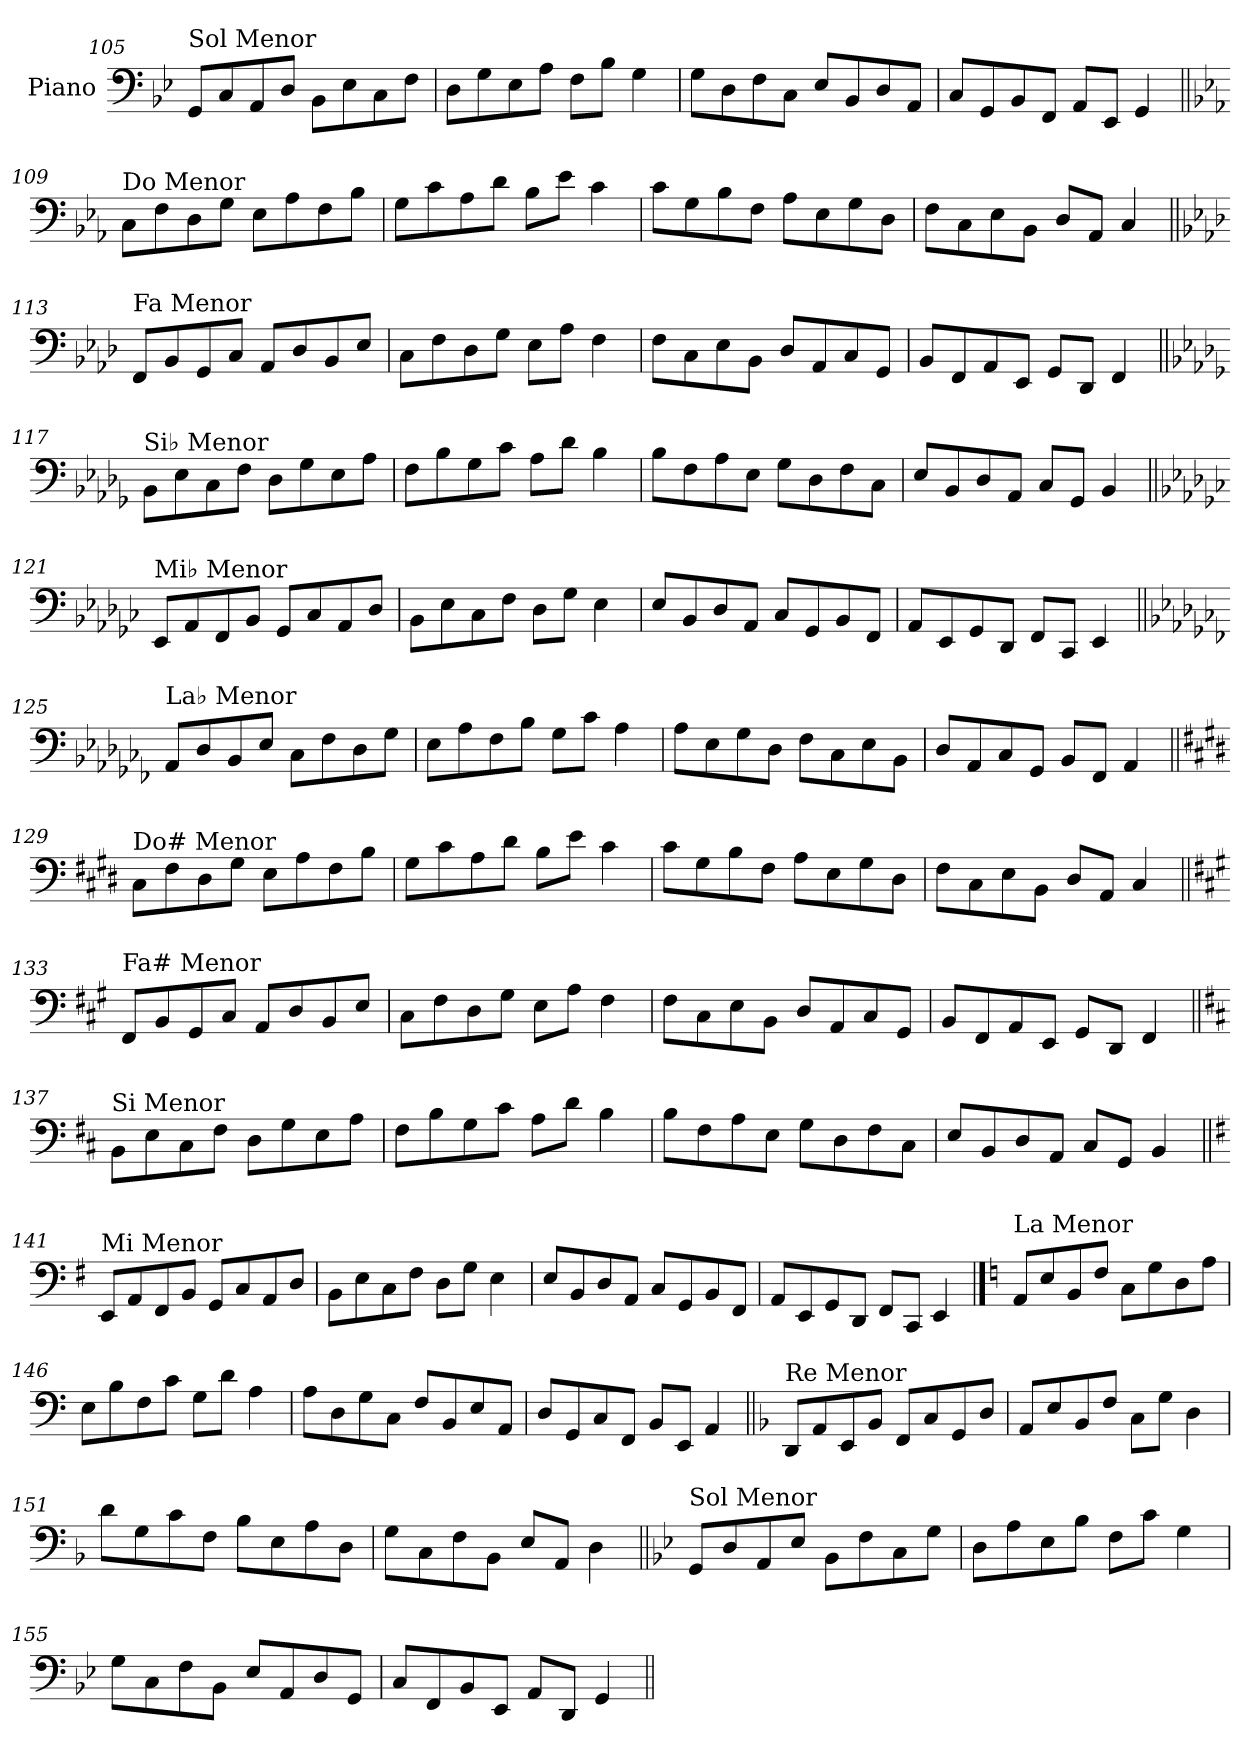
**kern
*part1
*staff1
*I"Piano
*I'Pno.
!!LO:LB:g=z
*clefF4
*k[b-e-]
=105
!LO:TX:a:t=Sol Menor
8GG/L
8C/
8AA/
8D/J
8BB-\L
8E-\
8C\
8F\J
=106
8D\L
8G\
8E-\
8A\J
8F\L
8B-\J
4G\
=107
8G\L
8D\
8F\
8C\J
8E-/L
8BB-/
8D/
8AA/J
=108
8C/L
8GG/
8BB-/
8FF/J
8AA/L
8EE-/J
4GG/
!!LO:LB:g=z
=109||
*k[b-e-a-]
!LO:TX:a:t=Do Menor
8C\L
8F\
8D\
8G\J
8E-\L
8A-\
8F\
8B-\J
=110
8G\L
8c\
8A-\
8d\J
8B-\L
8e-\J
4c\
=111
8c\L
8G\
8B-\
8F\J
8A-\L
8E-\
8G\
8D\J
=112
8F\L
8C\
8E-\
8BB-\J
8D/L
8AA-/J
4C/
!!LO:LB:g=z
=113||
*k[b-e-a-d-]
!LO:TX:a:t=Fa Menor
8FF/L
8BB-/
8GG/
8C/J
8AA-/L
8D-/
8BB-/
8E-/J
=114
8C\L
8F\
8D-\
8G\J
8E-\L
8A-\J
4F\
=115
8F\L
8C\
8E-\
8BB-\J
8D-/L
8AA-/
8C/
8GG/J
=116
8BB-/L
8FF/
8AA-/
8EE-/J
8GG/L
8DD-/J
4FF/
!!LO:LB:g=z
=117||
*k[b-e-a-d-g-]
!LO:TX:a:t=Si♭ Menor
8BB-\L
8E-\
8C\
8F\J
8D-\L
8G-\
8E-\
8A-\J
=118
8F\L
8B-\
8G-\
8c\J
8A-\L
8d-\J
4B-\
=119
8B-\L
8F\
8A-\
8E-\J
8G-\L
8D-\
8F\
8C\J
=120
8E-/L
8BB-/
8D-/
8AA-/J
8C/L
8GG-/J
4BB-/
!!LO:LB:g=z
=121||
*k[b-e-a-d-g-c-]
!LO:TX:a:t=Mi♭ Menor
8EE-/L
8AA-/
8FF/
8BB-/J
8GG-/L
8C-/
8AA-/
8D-/J
=122
8BB-\L
8E-\
8C-\
8F\J
8D-\L
8G-\J
4E-\
=123
8E-/L
8BB-/
8D-/
8AA-/J
8C-/L
8GG-/
8BB-/
8FF/J
=124
8AA-/L
8EE-/
8GG-/
8DD-/J
8FF/L
8CC-/J
4EE-/
!!LO:LB:g=z
=125||
*k[b-e-a-d-g-c-f-]
!LO:TX:a:t=La♭ Menor
8AA-/L
8D-/
8BB-/
8E-/J
8C-\L
8F-\
8D-\
8G-\J
=126
8E-\L
8A-\
8F-\
8B-\J
8G-\L
8c-\J
4A-\
=127
8A-\L
8E-\
8G-\
8D-\J
8F-\L
8C-\
8E-\
8BB-\J
=128
8D-/L
8AA-/
8C-/
8GG-/J
8BB-/L
8FF-/J
4AA-/
!!LO:LB:g=z
=129||
*k[f#c#g#d#]
!LO:TX:a:t=Do# Menor
8C#\L
8F#\
8D#\
8G#\J
8E\L
8A\
8F#\
8B\J
=130
8G#\L
8c#\
8A\
8d#\J
8B\L
8e\J
4c#\
=131
8c#\L
8G#\
8B\
8F#\J
8A\L
8E\
8G#\
8D#\J
=132
8F#\L
8C#\
8E\
8BB\J
8D#/L
8AA/J
4C#/
!!LO:LB:g=z
=133||
*k[f#c#g#]
!LO:TX:a:t=Fa# Menor
8FF#/L
8BB/
8GG#/
8C#/J
8AA/L
8D/
8BB/
8E/J
=134
8C#\L
8F#\
8D\
8G#\J
8E\L
8A\J
4F#\
=135
8F#\L
8C#\
8E\
8BB\J
8D/L
8AA/
8C#/
8GG#/J
=136
8BB/L
8FF#/
8AA/
8EE/J
8GG#/L
8DD/J
4FF#/
!!LO:LB:g=z
=137||
*k[f#c#]
!LO:TX:a:t=Si Menor
8BB\L
8E\
8C#\
8F#\J
8D\L
8G\
8E\
8A\J
=138
8F#\L
8B\
8G\
8c#\J
8A\L
8d\J
4B\
=139
8B\L
8F#\
8A\
8E\J
8G\L
8D\
8F#\
8C#\J
=140
8E/L
8BB/
8D/
8AA/J
8C#/L
8GG/J
4BB/
!!LO:LB:g=z
=141||
*k[f#]
!LO:TX:a:t=Mi Menor
8EE/L
8AA/
8FF#/
8BB/J
8GG/L
8C/
8AA/
8D/J
=142
8BB\L
8E\
8C\
8F#\J
8D\L
8G\J
4E\
=143
8E/L
8BB/
8D/
8AA/J
8C/L
8GG/
8BB/
8FF#/J
=144
8AA/L
8EE/
8GG/
8DD/J
8FF#/L
8CC/J
4EE/
!!LO:PB:g=z
==145
*k[]
!LO:TX:a:t=La Menor
8AA/L
8E/
8BB/
8F/J
8C\L
8G\
8D\
8A\J
=146
8E\L
8B\
8F\
8c\J
8G\L
8d\J
4A\
=147
8A\L
8D\
8G\
8C\J
8F/L
8BB/
8E/
8AA/J
=148
8D/L
8GG/
8C/
8FF/J
8BB/L
8EE/J
4AA/
!!LO:LB:g=z
=149||
*k[b-]
!LO:TX:a:t=Re Menor
8DD/L
8AA/
8EE/
8BB-/J
8FF/L
8C/
8GG/
8D/J
=150
8AA/L
8E/
8BB-/
8F/J
8C\L
8G\J
4D\
=151
8d\L
8G\
8c\
8F\J
8B-\L
8E\
8A\
8D\J
=152
8G\L
8C\
8F\
8BB-\J
8E/L
8AA/J
4D\
!!LO:LB:g=z
=153||
*k[b-e-]
!LO:TX:a:t=Sol Menor
8GG/L
8D/
8AA/
8E-/J
8BB-\L
8F\
8C\
8G\J
=154
8D\L
8A\
8E-\
8B-\J
8F\L
8c\J
4G\
=155
8G\L
8C\
8F\
8BB-\J
8E-/L
8AA/
8D/
8GG/J
=156
8C/L
8FF/
8BB-/
8EE-/J
8AA/L
8DD/J
4GG/
=||
*-
